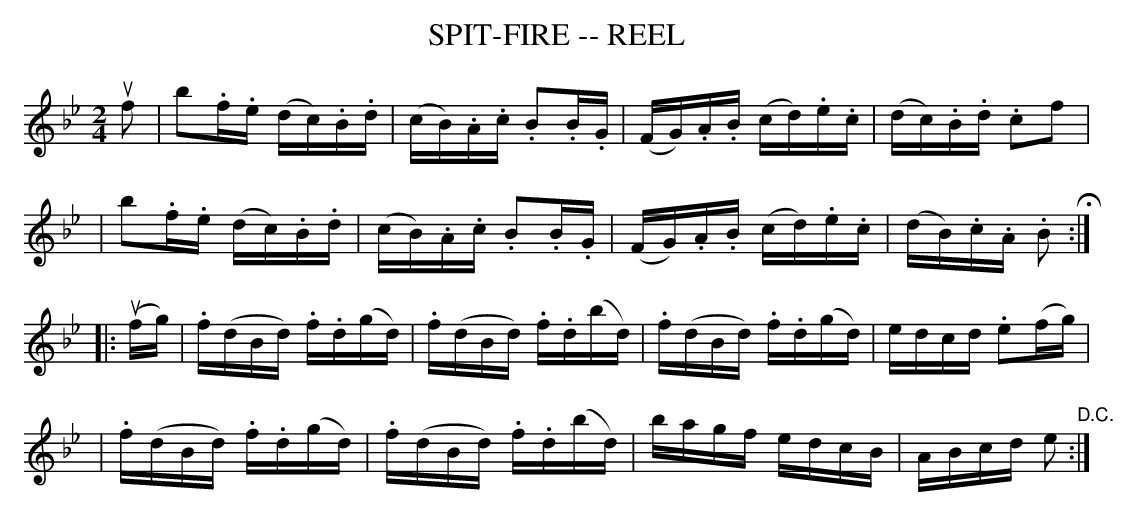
X:1
T: SPIT-FIRE -- REEL
M: 2/4
L: 1/16
K: Bb
ukf2 \
| kb2.f.e (dc).B.d | (cB).A.c .B2.B.G | (FG).A.B (cd).e.c | (dc).B.d .c2kf2 |
| kb2.f.e (dc).B.d | (cB).A.c .B2.B.G | (FG).A.B (cd).e.c | (dB).c.A .B2 H:|
|: (ufg) \
| .f(dBd) .f.d(gd) | .f(dBd) .f.d(bd) | .f(dBd) .f.d(gd) | edcd .e2(fg) |
| .f(dBd) .f.d(gd) | .f(dBd) .f.d(bd) | bagf edcB | ABcd e2 "D.C.":|
